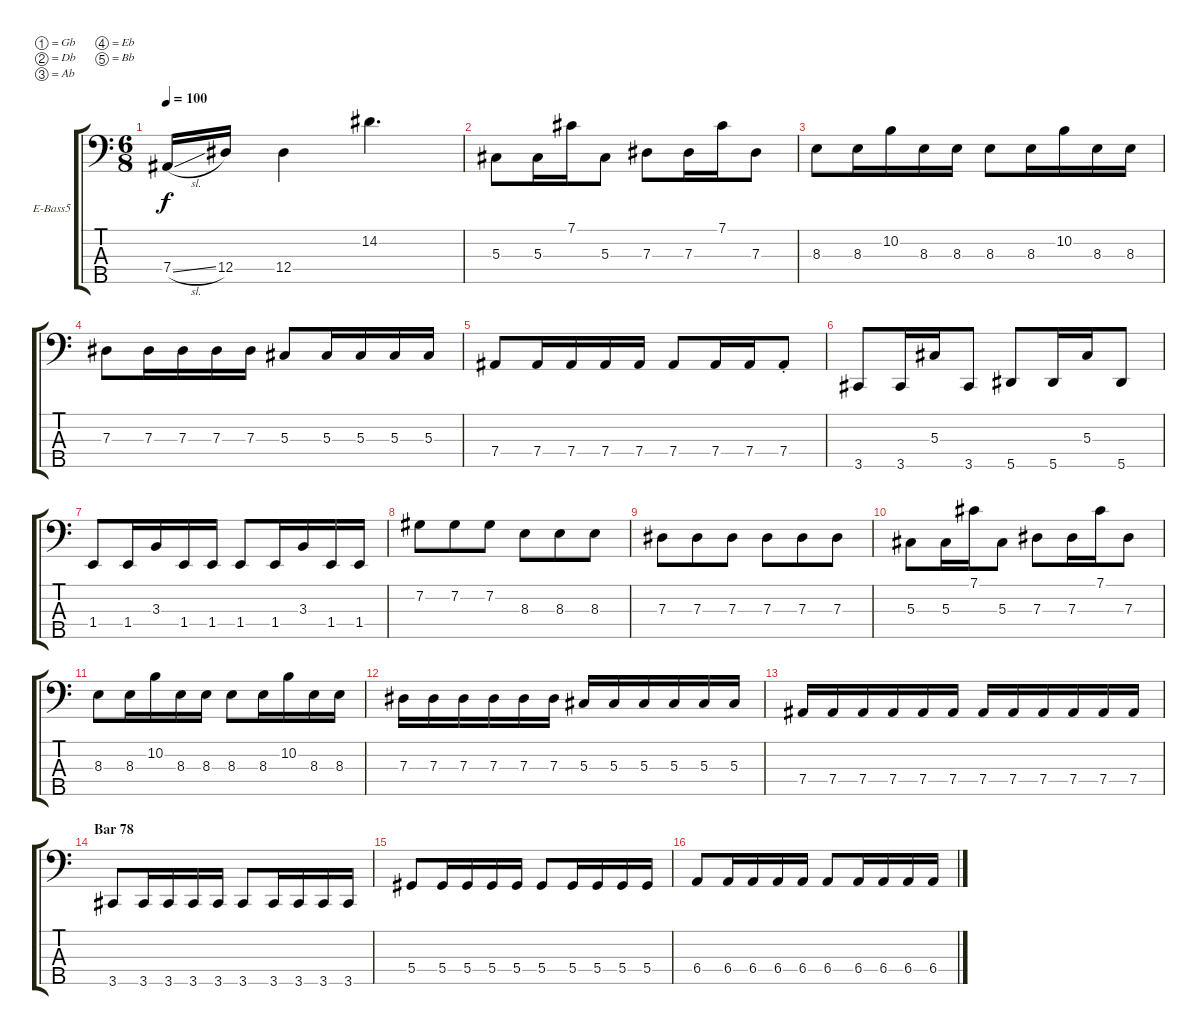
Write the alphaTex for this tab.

\bracketExtendMode groupsimilarinstruments
\firstSystemTrackNameOrientation horizontal
\otherSystemsTrackNameOrientation horizontal
\track ("Electric Bass" "E-Bass5") {instrument electricbassfinger}
\staff {score tabs}
\tuning (Gb2 Db2 Ab1 Eb1 Bb0)
\ts (6 8)
\tempo 100
\clef f4
\ks c
7.4{sl}.16{dy f} 12.4.16 12.4.4 14.2.4{d} |
5.3.8 5.3.16 7.1.16 5.3.8 7.3.8 7.3.16 7.1.16 7.3.8 |
8.3.8 8.3.16 10.2.16 8.3.16 8.3.16 8.3.8 8.3.16 10.2.16 8.3.16 8.3.16 |
7.3.8 7.3.16 7.3.16 7.3.16 7.3.16 5.3.8 5.3.16 5.3.16 5.3.16 5.3.16 |
7.4.8 7.4.16 7.4.16 7.4.16 7.4.16 7.4.8 7.4.16 7.4.16 7.4{st}.8 |
3.5.8 3.5.16 5.3.16 3.5.8 5.5.8 5.5.16 5.3.16 5.5.8 |
1.4.8 1.4.16 3.3.16 1.4.16 1.4.16 1.4.8 1.4.16 3.3.16 1.4.16 1.4.16 |
7.2.8 7.2.8 7.2.8 8.3.8 8.3.8 8.3.8 |
7.3.8 7.3.8 7.3.8 7.3.8 7.3.8 7.3.8 |
5.3.8 5.3.16 7.1.16 5.3.8 7.3.8 7.3.16 7.1.16 7.3.8 |
8.3.8 8.3.16 10.2.16 8.3.16 8.3.16 8.3.8 8.3.16 10.2.16 8.3.16 8.3.16 |
7.3.16 7.3.16 7.3.16 7.3.16 7.3.16 7.3.16 5.3.16 5.3.16 5.3.16 5.3.16 5.3.16 5.3.16 |
7.4.16 7.4.16 7.4.16 7.4.16 7.4.16 7.4.16 7.4.16 7.4.16 7.4.16 7.4.16 7.4.16 7.4.16 |
\section ("" "Bar 78")
3.5.8 3.5.16 3.5.16 3.5.16 3.5.16 3.5.8 3.5.16 3.5.16 3.5.16 3.5.16 |
5.4.8 5.4.16 5.4.16 5.4.16 5.4.16 5.4.8 5.4.16 5.4.16 5.4.16 5.4.16 |
6.4.8 6.4.16 6.4.16 6.4.16 6.4.16 6.4.8 6.4.16 6.4.16 6.4.16 6.4.16
